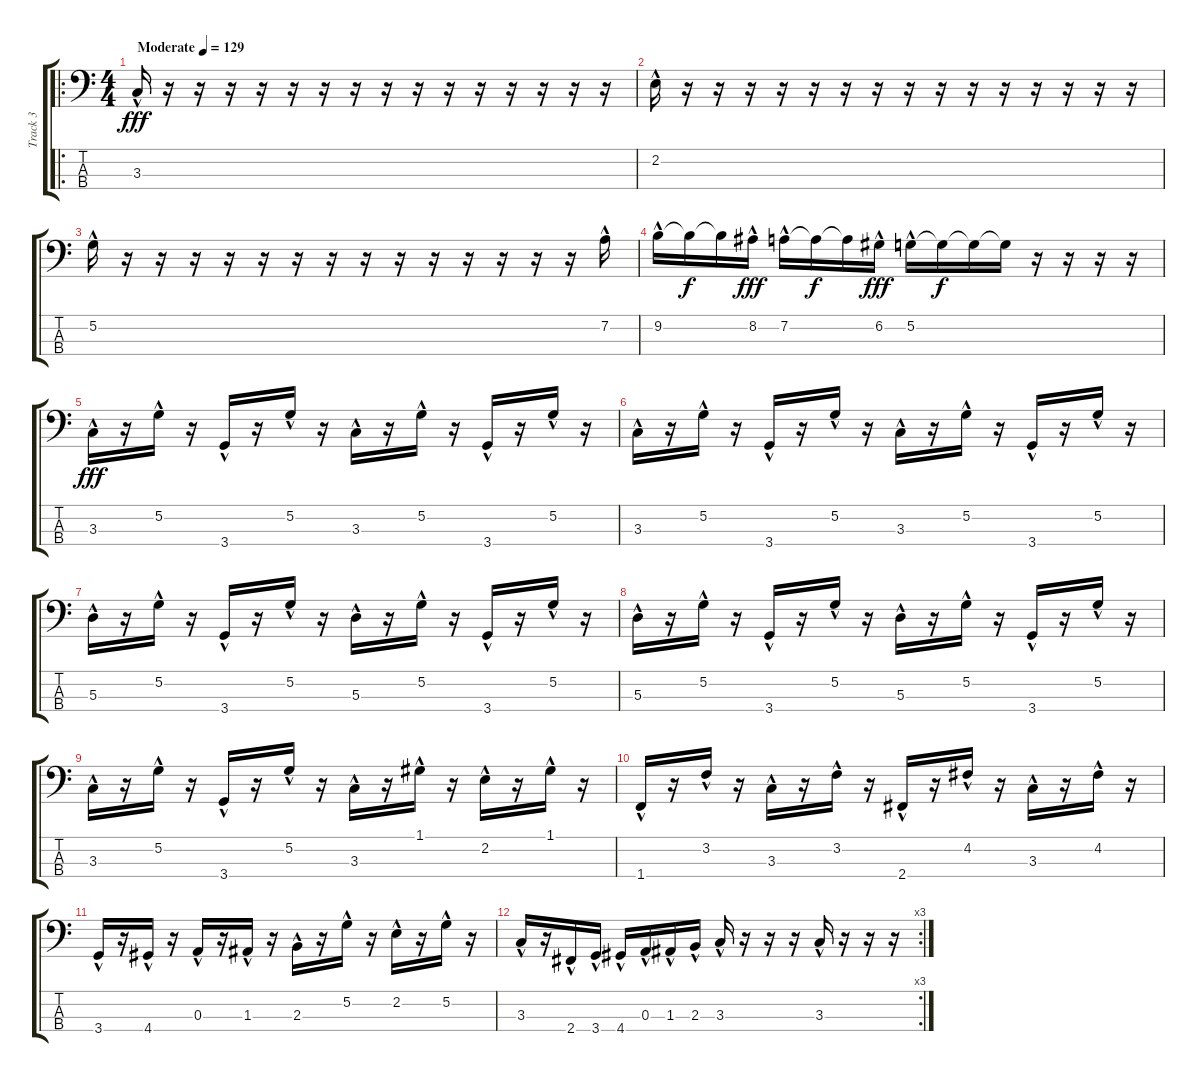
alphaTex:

\track ("Track 3" "Track 3") {instrument electricbasspick}
\staff {score tabs}
\tuning (G2 D2 A1 E1) {hide}
\ro
\ts (4 4)
\tempo (129 "Moderate")
\clef f4
\ks c
3.3{hac}.16{dy fff instrument electricbasspick} r.16 r.16 r.16 r.16 r.16 r.16 r.16 r.16 r.16 r.16 r.16 r.16 r.16 r.16 r.16 |
2.2{hac}.16 r.16 r.16 r.16 r.16 r.16 r.16 r.16 r.16 r.16 r.16 r.16 r.16 r.16 r.16 r.16 |
5.2{hac}.16 r.16 r.16 r.16 r.16 r.16 r.16 r.16 r.16 r.16 r.16 r.16 r.16 r.16 r.16 7.2{hac}.16 |
9.2{hac}.16 9.2{t}.16{dy f} 9.2{t}.16 8.2{hac}.16{dy fff} 7.2{hac}.16 7.2{t}.16{dy f} 7.2{t}.16 6.2{hac}.16{dy fff} 5.2{hac}.16 5.2{t}.16{dy f} 5.2{t}.16 5.2{t}.16 r.16 r.16 r.16 r.16 |
3.3{hac}.16{dy fff} r.16 5.2{hac}.16 r.16 3.4{hac}.16 r.16 5.2{hac}.16 r.16 3.3{hac}.16 r.16 5.2{hac}.16 r.16 3.4{hac}.16 r.16 5.2{hac}.16 r.16 |
3.3{hac}.16 r.16 5.2{hac}.16 r.16 3.4{hac}.16 r.16 5.2{hac}.16 r.16 3.3{hac}.16 r.16 5.2{hac}.16 r.16 3.4{hac}.16 r.16 5.2{hac}.16 r.16 |
5.3{hac}.16 r.16 5.2{hac}.16 r.16 3.4{hac}.16 r.16 5.2{hac}.16 r.16 5.3{hac}.16 r.16 5.2{hac}.16 r.16 3.4{hac}.16 r.16 5.2{hac}.16 r.16 |
5.3{hac}.16 r.16 5.2{hac}.16 r.16 3.4{hac}.16 r.16 5.2{hac}.16 r.16 5.3{hac}.16 r.16 5.2{hac}.16 r.16 3.4{hac}.16 r.16 5.2{hac}.16 r.16 |
3.3{hac}.16 r.16 5.2{hac}.16 r.16 3.4{hac}.16 r.16 5.2{hac}.16 r.16 3.3{hac}.16 r.16 1.1{hac}.16 r.16 2.2{hac}.16 r.16 1.1{hac}.16 r.16 |
1.4{hac}.16 r.16 3.2{hac}.16 r.16 3.3{hac}.16 r.16 3.2{hac}.16 r.16 2.4{hac}.16 r.16 4.2{hac}.16 r.16 3.3{hac}.16 r.16 4.2{hac}.16 r.16 |
3.4{hac}.16 r.16 4.4{hac}.16 r.16 0.3{hac}.16 r.16 1.3{hac}.16 r.16 2.3{hac}.16 r.16 5.2{hac}.16 r.16 2.2{hac}.16 r.16 5.2{hac}.16 r.16 |
\rc 3
3.3{hac}.16 r.16 2.4{hac}.16 3.4{hac}.16 4.4{hac}.16 0.3{hac}.16 1.3{hac}.16 2.3{hac}.16 3.3{hac}.16 r.16 r.16 r.16 3.3{hac}.16 r.16 r.16 r.16
